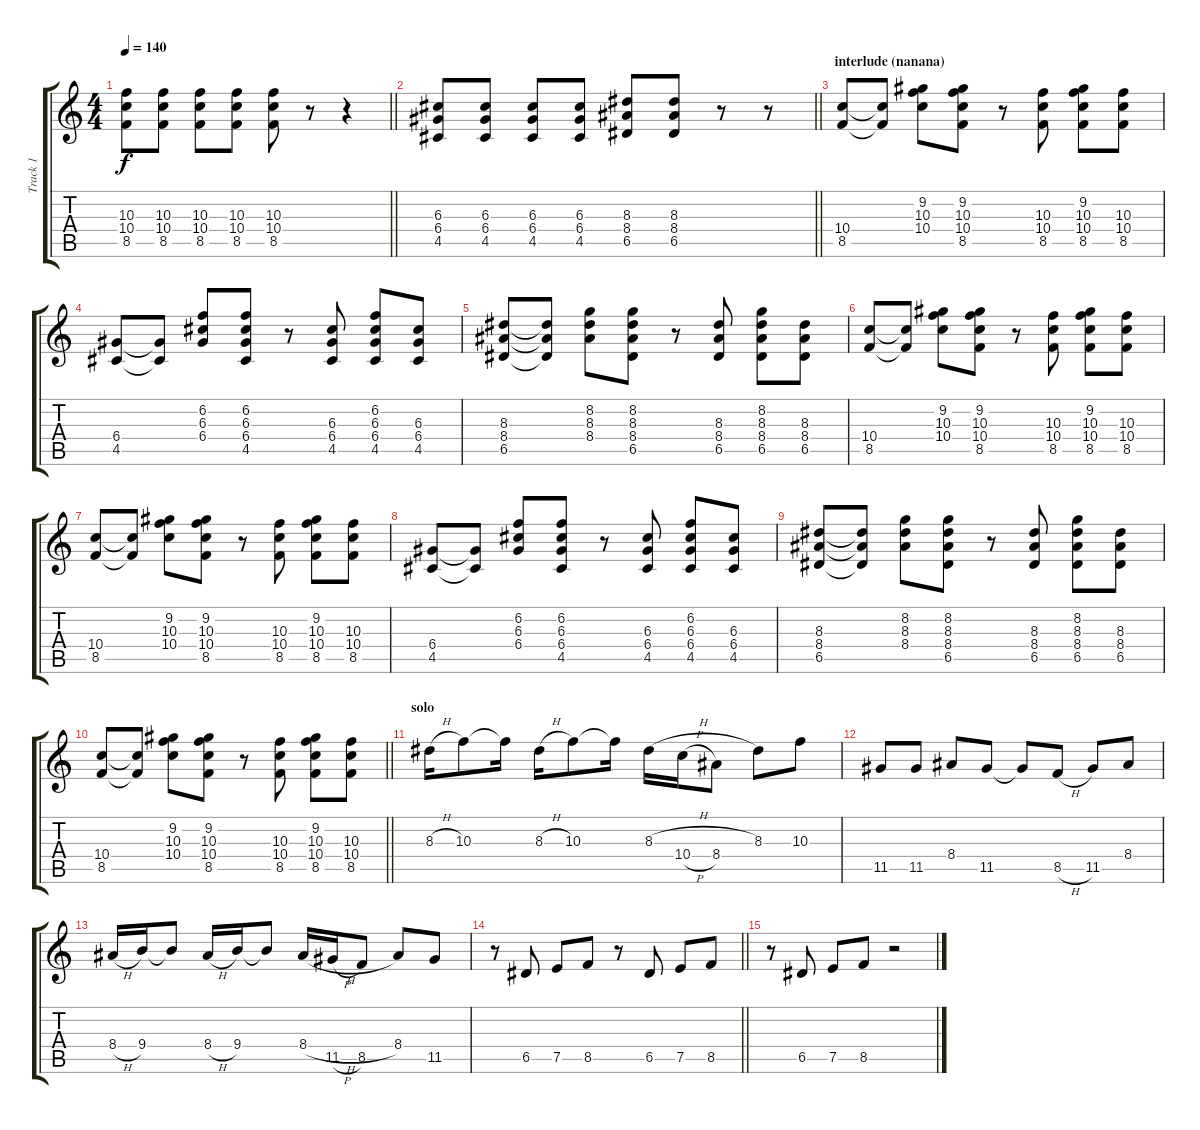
\track ("Track 1" "Track 1") {instrument overdrivenguitar}
\staff {score tabs}
\tuning (E4 B3 G3 D3 A2 E2) {hide}
\ts (4 4)
\tempo 140
\clef g2
\barLineRight lightlight
\ks c
(10.3 10.4 8.5).8{dy f} (10.3 10.4 8.5).8 (10.3 10.4 8.5).8 (10.3 10.4 8.5).8 (10.3 10.4 8.5).8 r.8 r.4 |
\barLineRight lightlight
(6.3 6.4 4.5).8 (6.3 6.4 4.5).8 (6.3 6.4 4.5).8 (6.3 6.4 4.5).8 (8.3 8.4 6.5).8 (8.3 8.4 6.5).8 r.8 r.8 |
\section ("" "interlude (nanana)")
(10.4 8.5).8 (10.4{t} 8.5{t}).8 (9.2 10.3 10.4).8 (9.2 10.3 10.4 8.5).8 r.8 (10.3 10.4 8.5).8 (9.2 10.3 10.4 8.5).8 (10.3 10.4 8.5).8 |
(6.4 4.5).8 (6.4{t} 4.5{t}).8 (6.2 6.3 6.4).8 (6.2 6.3 6.4 4.5).8 r.8 (6.3 6.4 4.5).8 (6.2 6.3 6.4 4.5).8 (6.3 6.4 4.5).8 |
(8.3 8.4 6.5).8 (8.3{t} 8.4{t} 6.5{t}).8 (8.2 8.3 8.4).8 (8.2 8.3 8.4 6.5).8 r.8 (8.3 8.4 6.5).8 (8.2 8.3 8.4 6.5).8 (8.3 8.4 6.5).8 |
(10.4 8.5).8 (10.4{t} 8.5{t}).8 (9.2 10.3 10.4).8 (9.2 10.3 10.4 8.5).8 r.8 (10.3 10.4 8.5).8 (9.2 10.3 10.4 8.5).8 (10.3 10.4 8.5).8 |
(10.4 8.5).8 (10.4{t} 8.5{t}).8 (9.2 10.3 10.4).8 (9.2 10.3 10.4 8.5).8 r.8 (10.3 10.4 8.5).8 (9.2 10.3 10.4 8.5).8 (10.3 10.4 8.5).8 |
(6.4 4.5).8 (6.4{t} 4.5{t}).8 (6.2 6.3 6.4).8 (6.2 6.3 6.4 4.5).8 r.8 (6.3 6.4 4.5).8 (6.2 6.3 6.4 4.5).8 (6.3 6.4 4.5).8 |
(8.3 8.4 6.5).8 (8.3{t} 8.4{t} 6.5{t}).8 (8.2 8.3 8.4).8 (8.2 8.3 8.4 6.5).8 r.8 (8.3 8.4 6.5).8 (8.2 8.3 8.4 6.5).8 (8.3 8.4 6.5).8 |
\barLineRight lightlight
(10.4 8.5).8 (10.4{t} 8.5{t}).8 (9.2 10.3 10.4).8 (9.2 10.3 10.4 8.5).8 r.8 (10.3 10.4 8.5).8 (9.2 10.3 10.4 8.5).8 (10.3 10.4 8.5).8 |
\section ("" "solo")
8.3{h}.16 10.3.8 10.3{t}.16 8.3{h}.16 10.3.8 10.3{t}.16 8.3{h}.16 10.4{h}.16 8.4.8 8.3.8 10.3.8 |
11.5.8 11.5.8 8.4.8 11.5.8 11.5{t}.8 8.5{h}.8 11.5.8 8.4.8 |
8.4{h}.16 9.4.16 9.4{t}.8 8.4{h}.16 9.4.16 9.4{t}.8 8.4{h}.16 11.5{h}.16 8.5.8 8.4.8 11.5.8 |
\barLineRight lightlight
r.8 6.5.8 7.5.8 8.5.8 r.8 6.5.8 7.5.8 8.5.8 |
r.8 6.5.8 7.5.8 8.5.8 r.2
